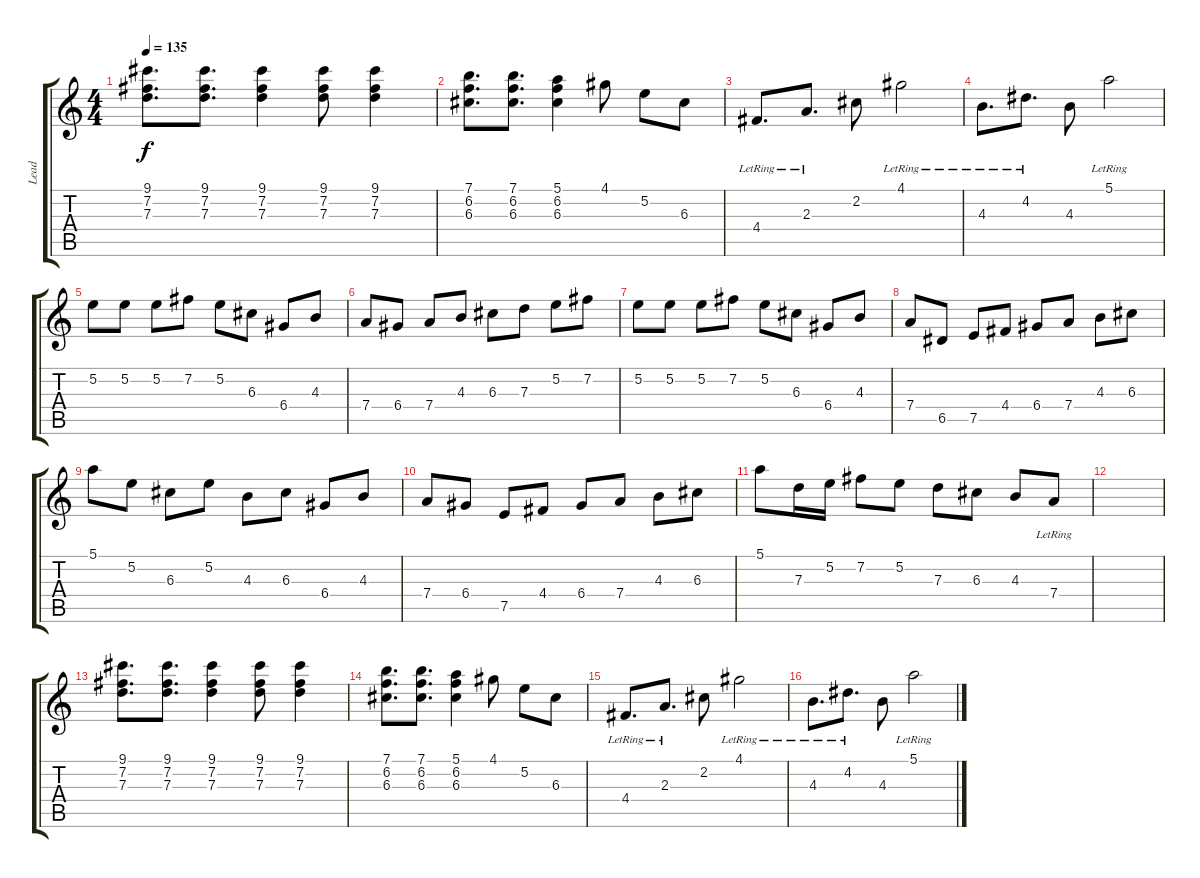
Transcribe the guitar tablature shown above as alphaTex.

\track ("Lead" "Lead") {instrument overdrivenguitar}
\staff {score tabs}
\tuning (E4 B3 G3 D3 A2 E2) {hide}
\ts (4 4)
\tempo 135
\clef g2
\ks c
(9.1 7.2 7.3).8{d dy f} (9.1 7.2 7.3).8{d} (9.1 7.2 7.3).4 (9.1 7.2 7.3).8 (9.1 7.2 7.3).4 |
(7.1 6.2 6.3).8{d} (7.1 6.2 6.3).8{d} (5.1 6.2 6.3).4 4.1.8 5.2.8 6.3.8 |
4.4{lr}.8{d} 2.3{lr}.8{d} 2.2.8 4.1{lr}.2 |
4.3{lr}.8{d} 4.2{lr}.8{d} 4.3.8 5.1{lr}.2 |
5.2.8 5.2.8 5.2.8 7.2.8 5.2.8 6.3.8 6.4.8 4.3.8 |
7.4.8 6.4.8 7.4.8 4.3.8 6.3.8 7.3.8 5.2.8 7.2.8 |
5.2.8 5.2.8 5.2.8 7.2.8 5.2.8 6.3.8 6.4.8 4.3.8 |
7.4.8 6.5.8 7.5.8 4.4.8 6.4.8 7.4.8 4.3.8 6.3.8 |
5.1.8 5.2.8 6.3.8 5.2.8 4.3.8 6.3.8 6.4.8 4.3.8 |
7.4.8 6.4.8 7.5.8 4.4.8 6.4.8 7.4.8 4.3.8 6.3.8 |
5.1.8 7.3.16 5.2.16 7.2.8 5.2.8 7.3.8 6.3.8 4.3.8 7.4{lr}.8 |
|
(9.1 7.2 7.3).8{d} (9.1 7.2 7.3).8{d} (9.1 7.2 7.3).4 (9.1 7.2 7.3).8 (9.1 7.2 7.3).4 |
(7.1 6.2 6.3).8{d} (7.1 6.2 6.3).8{d} (5.1 6.2 6.3).4 4.1.8 5.2.8 6.3.8 |
4.4{lr}.8{d} 2.3{lr}.8{d} 2.2.8 4.1{lr}.2 |
4.3{lr}.8{d} 4.2{lr}.8{d} 4.3.8 5.1{lr}.2
